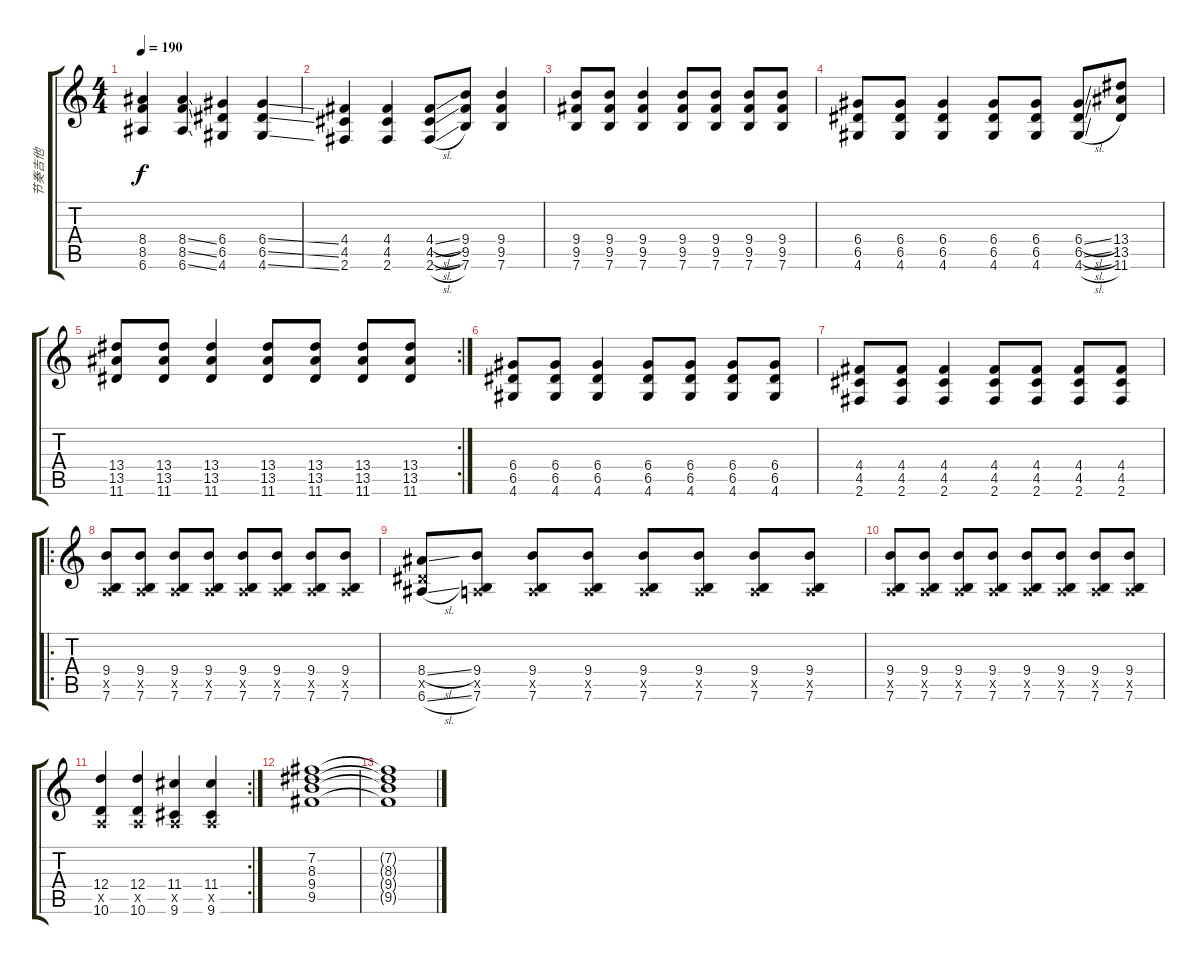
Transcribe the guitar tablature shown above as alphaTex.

\track ("节奏吉他" "节奏吉他") {instrument distortionguitar}
\staff {score tabs}
\tuning (E4 B3 G3 D3 A2 E2) {hide}
\ts (4 4)
\tempo 190
\clef g2
\ks c
(8.4 8.5 6.6).4{dy f} (8.4{ss} 8.5{ss} 6.6{ss}).4 (6.4 6.5 4.6).4 (6.4{ss} 6.5{ss} 4.6{ss}).4 |
(4.4 4.5 2.6).4 (4.4 4.5 2.6).4 (4.4{sl} 4.5{sl} 2.6{sl}).8 (9.4 9.5 7.6).8 (9.4 9.5 7.6).4 |
(9.4 9.5 7.6).8 (9.4 9.5 7.6).8 (9.4 9.5 7.6).4 (9.4 9.5 7.6).8 (9.4 9.5 7.6).8 (9.4 9.5 7.6).8 (9.4 9.5 7.6).8 |
(6.4 6.5 4.6).8 (6.4 6.5 4.6).8 (6.4 6.5 4.6).4 (6.4 6.5 4.6).8 (6.4 6.5 4.6).8 (6.4{sl} 6.5{sl} 4.6{sl}).8 (13.4 13.5 11.6).8 |
\rc 2
(13.4 13.5 11.6).8 (13.4 13.5 11.6).8 (13.4 13.5 11.6).4 (13.4 13.5 11.6).8 (13.4 13.5 11.6).8 (13.4 13.5 11.6).8 (13.4 13.5 11.6).8 |
(6.4 6.5 4.6).8 (6.4 6.5 4.6).8 (6.4 6.5 4.6).4 (6.4 6.5 4.6).8 (6.4 6.5 4.6).8 (6.4 6.5 4.6).8 (6.4 6.5 4.6).8 |
(4.4 4.5 2.6).8 (4.4 4.5 2.6).8 (4.4 4.5 2.6).4 (4.4 4.5 2.6).8 (4.4 4.5 2.6).8 (4.4 4.5 2.6).8 (4.4 4.5 2.6).8 |
\ro
(9.4 0.5{x} 7.6).8 (9.4 0.5{x} 7.6).8 (9.4 0.5{x} 7.6).8 (9.4 0.5{x} 7.6).8 (9.4 0.5{x} 7.6).8 (9.4 0.5{x} 7.6).8 (9.4 0.5{x} 7.6).8 (9.4 0.5{x} 7.6).8 |
(8.4{sl} 6.5{x} 6.6{sl}).8 (9.4 0.5{x} 7.6).8 (9.4 0.5{x} 7.6).8 (9.4 0.5{x} 7.6).8 (9.4 0.5{x} 7.6).8 (9.4 0.5{x} 7.6).8 (9.4 0.5{x} 7.6).8 (9.4 0.5{x} 7.6).8 |
(9.4 0.5{x} 7.6).8 (9.4 0.5{x} 7.6).8 (9.4 0.5{x} 7.6).8 (9.4 0.5{x} 7.6).8 (9.4 0.5{x} 7.6).8 (9.4 0.5{x} 7.6).8 (9.4 0.5{x} 7.6).8 (9.4 0.5{x} 7.6).8 |
\rc 2
(12.4 0.5{x} 10.6).4 (12.4 0.5{x} 10.6).4 (11.4 0.5{x} 9.6).4 (11.4 0.5{x} 9.6).4 |
(7.2 8.3 9.4 9.5).1 |
(7.2{t} 8.3{t} 9.4{t} 9.5{t}).1
